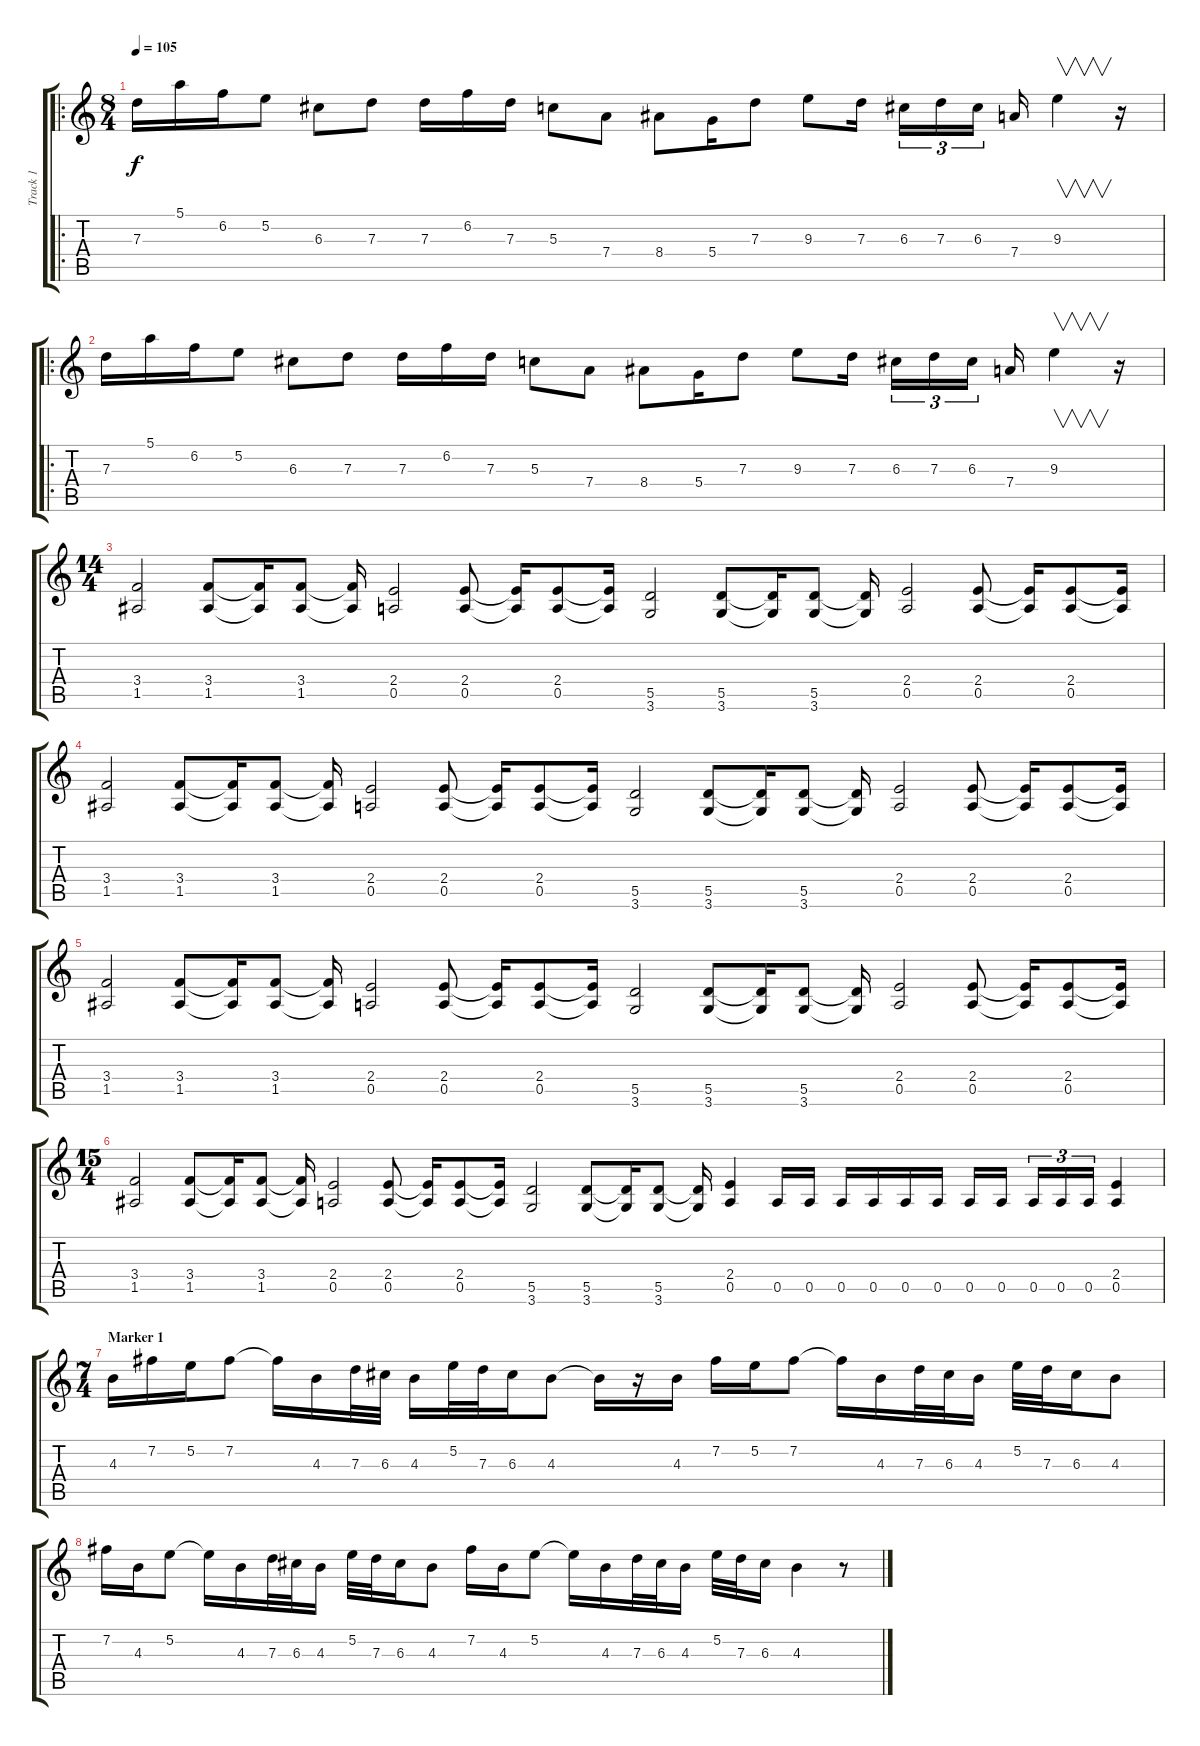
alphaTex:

\track ("Track 1" "Track 1") {instrument distortionguitar}
\staff {score tabs}
\tuning (E4 B3 G3 D3 A2 E2) {hide}
\ro
\ts (8 4)
\tempo 105
\clef g2
\ks c
7.3.16{dy f} 5.1.16 6.2.16 5.2.8 6.3.8 7.3.8 7.3.16 6.2.16 7.3.16 5.3.8 7.4.8 8.4.8 5.4.16 7.3.8 9.3.8 7.3.16 6.3.16{tu (3 2)} 7.3.16{tu (3 2)} 6.3.16{tu (3 2)} 7.4.16 9.3.4{v} r.16 |
\ro
7.3.16 5.1.16 6.2.16 5.2.8 6.3.8 7.3.8 7.3.16 6.2.16 7.3.16 5.3.8 7.4.8 8.4.8 5.4.16 7.3.8 9.3.8 7.3.16 6.3.16{tu (3 2)} 7.3.16{tu (3 2)} 6.3.16{tu (3 2)} 7.4.16 9.3.4{v} r.16 |
\ts (14 4)
(3.4 1.5).2 (3.4 1.5).8 (3.4{t} 1.5{t}).16 (3.4 1.5).8 (3.4{t} 1.5{t}).16 (2.4 0.5).2 (2.4 0.5).8 (2.4{t} 0.5{t}).16 (2.4 0.5).8 (2.4{t} 0.5{t}).16 (5.5 3.6).2 (5.5 3.6).8 (5.5{t} 3.6{t}).16 (5.5 3.6).8 (5.5{t} 3.6{t}).16 (2.4 0.5).2 (2.4 0.5).8 (2.4{t} 0.5{t}).16 (2.4 0.5).8 (2.4{t} 0.5{t}).16 |
(3.4 1.5).2 (3.4 1.5).8 (3.4{t} 1.5{t}).16 (3.4 1.5).8 (3.4{t} 1.5{t}).16 (2.4 0.5).2 (2.4 0.5).8 (2.4{t} 0.5{t}).16 (2.4 0.5).8 (2.4{t} 0.5{t}).16 (5.5 3.6).2 (5.5 3.6).8 (5.5{t} 3.6{t}).16 (5.5 3.6).8 (5.5{t} 3.6{t}).16 (2.4 0.5).2 (2.4 0.5).8 (2.4{t} 0.5{t}).16 (2.4 0.5).8 (2.4{t} 0.5{t}).16 |
(3.4 1.5).2 (3.4 1.5).8 (3.4{t} 1.5{t}).16 (3.4 1.5).8 (3.4{t} 1.5{t}).16 (2.4 0.5).2 (2.4 0.5).8 (2.4{t} 0.5{t}).16 (2.4 0.5).8 (2.4{t} 0.5{t}).16 (5.5 3.6).2 (5.5 3.6).8 (5.5{t} 3.6{t}).16 (5.5 3.6).8 (5.5{t} 3.6{t}).16 (2.4 0.5).2 (2.4 0.5).8 (2.4{t} 0.5{t}).16 (2.4 0.5).8 (2.4{t} 0.5{t}).16 |
\ts (15 4)
(3.4 1.5).2 (3.4 1.5).8 (3.4{t} 1.5{t}).16 (3.4 1.5).8 (3.4{t} 1.5{t}).16 (2.4 0.5).2 (2.4 0.5).8 (2.4{t} 0.5{t}).16 (2.4 0.5).8 (2.4{t} 0.5{t}).16 (5.5 3.6).2 (5.5 3.6).8 (5.5{t} 3.6{t}).16 (5.5 3.6).8 (5.5{t} 3.6{t}).16 (2.4 0.5).4 0.5.16 0.5.16 0.5.16 0.5.16 0.5.16 0.5.16 0.5.16 0.5.16 0.5.16{tu (3 2)} 0.5.16{tu (3 2)} 0.5.16{tu (3 2)} (2.4 0.5).4 |
\ts (7 4)
\section ("" "Marker 1")
4.3.16 7.2.16 5.2.16 7.2.8 7.2{t}.16 4.3.16 7.3.32 6.3.32 4.3.16 5.2.32 7.3.32 6.3.16 4.3.8 4.3{t}.16 r.16 4.3.16 7.2.16 5.2.16 7.2.8 7.2{t}.16 4.3.16 7.3.32 6.3.32 4.3.16 5.2.32 7.3.32 6.3.16 4.3.8 |
7.2.16 4.3.16 5.2.8 5.2{t}.16 4.3.16 7.3.32 6.3.32 4.3.16 5.2.32 7.3.32 6.3.16 4.3.8 7.2.16 4.3.16 5.2.8 5.2{t}.16 4.3.16 7.3.32 6.3.32 4.3.16 5.2.32 7.3.32 6.3.16 4.3.4 r.8
